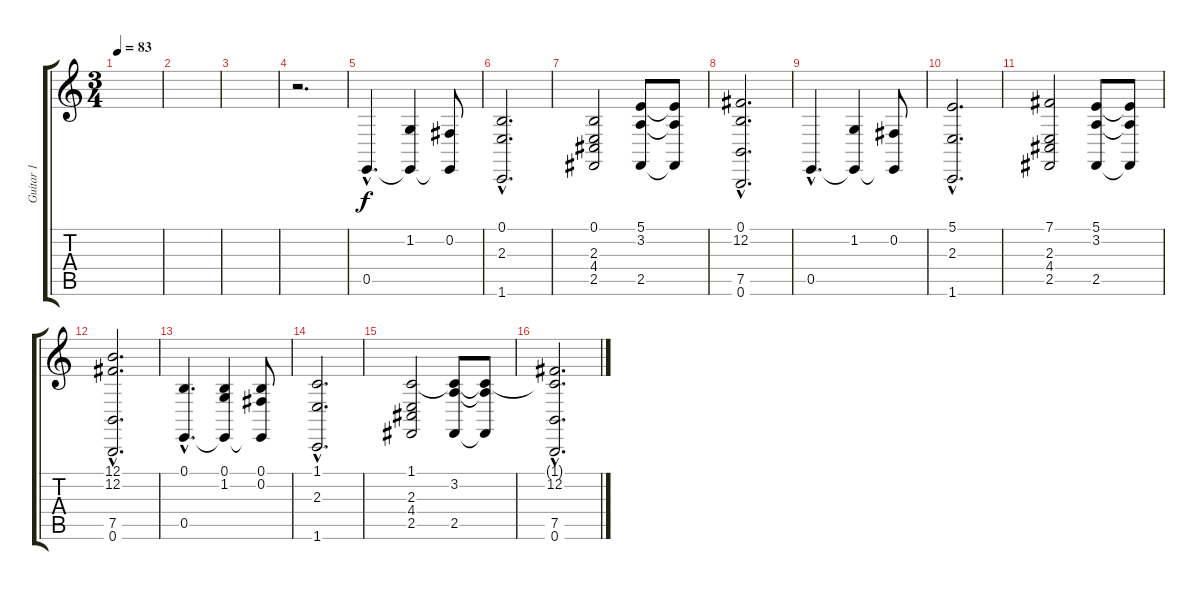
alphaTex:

\track ("Guitar 1" "Guitar 1") {instrument stringensemble1}
\staff {score tabs}
\tuning (B3 Gb3 D3 A2 E2 B1) {hide}
\ts (3 4)
\tempo 83
\clef g2
\ks c
|
|
|
r.2{d} |
0.5{hac}.4{d} (1.2 0.5{t}).4 (0.2 0.5{t}).8 |
(0.1{hac} 2.3{hac} 1.6{hac}).2{d} |
(0.1 2.3 4.4 2.5).2 (5.1 3.2 2.5).8 (5.1{t} 3.2{t} 2.5{t}).8 |
(0.1{hac} 12.2{hac} 7.5{hac} 0.6{hac}).2{d} |
0.5{hac}.4{d} (1.2 0.5{t}).4 (0.2 0.5{t}).8 |
(5.1{hac} 2.3{hac} 1.6{hac}).2{d} |
(7.1 2.3 4.4 2.5).2 (5.1 3.2 2.5).8 (5.1{t} 3.2{t} 2.5{t}).8 |
(12.1{hac} 12.2{hac} 7.5{hac} 0.6{hac}).2{d} |
(0.1{hac} 0.5{hac}).4{d} (0.1 1.2 0.5{t}).4 (0.1 0.2 0.5{t}).8 |
(1.1{hac} 2.3{hac} 1.6{hac}).2{d} |
(1.1 2.3 4.4 2.5).2 (1.1{t} 3.2 2.5).8 (1.1{t} 3.2{t} 2.5{t}).8 |
(1.1{hac t} 12.2{hac} 7.5{hac} 0.6{hac}).2{d}
